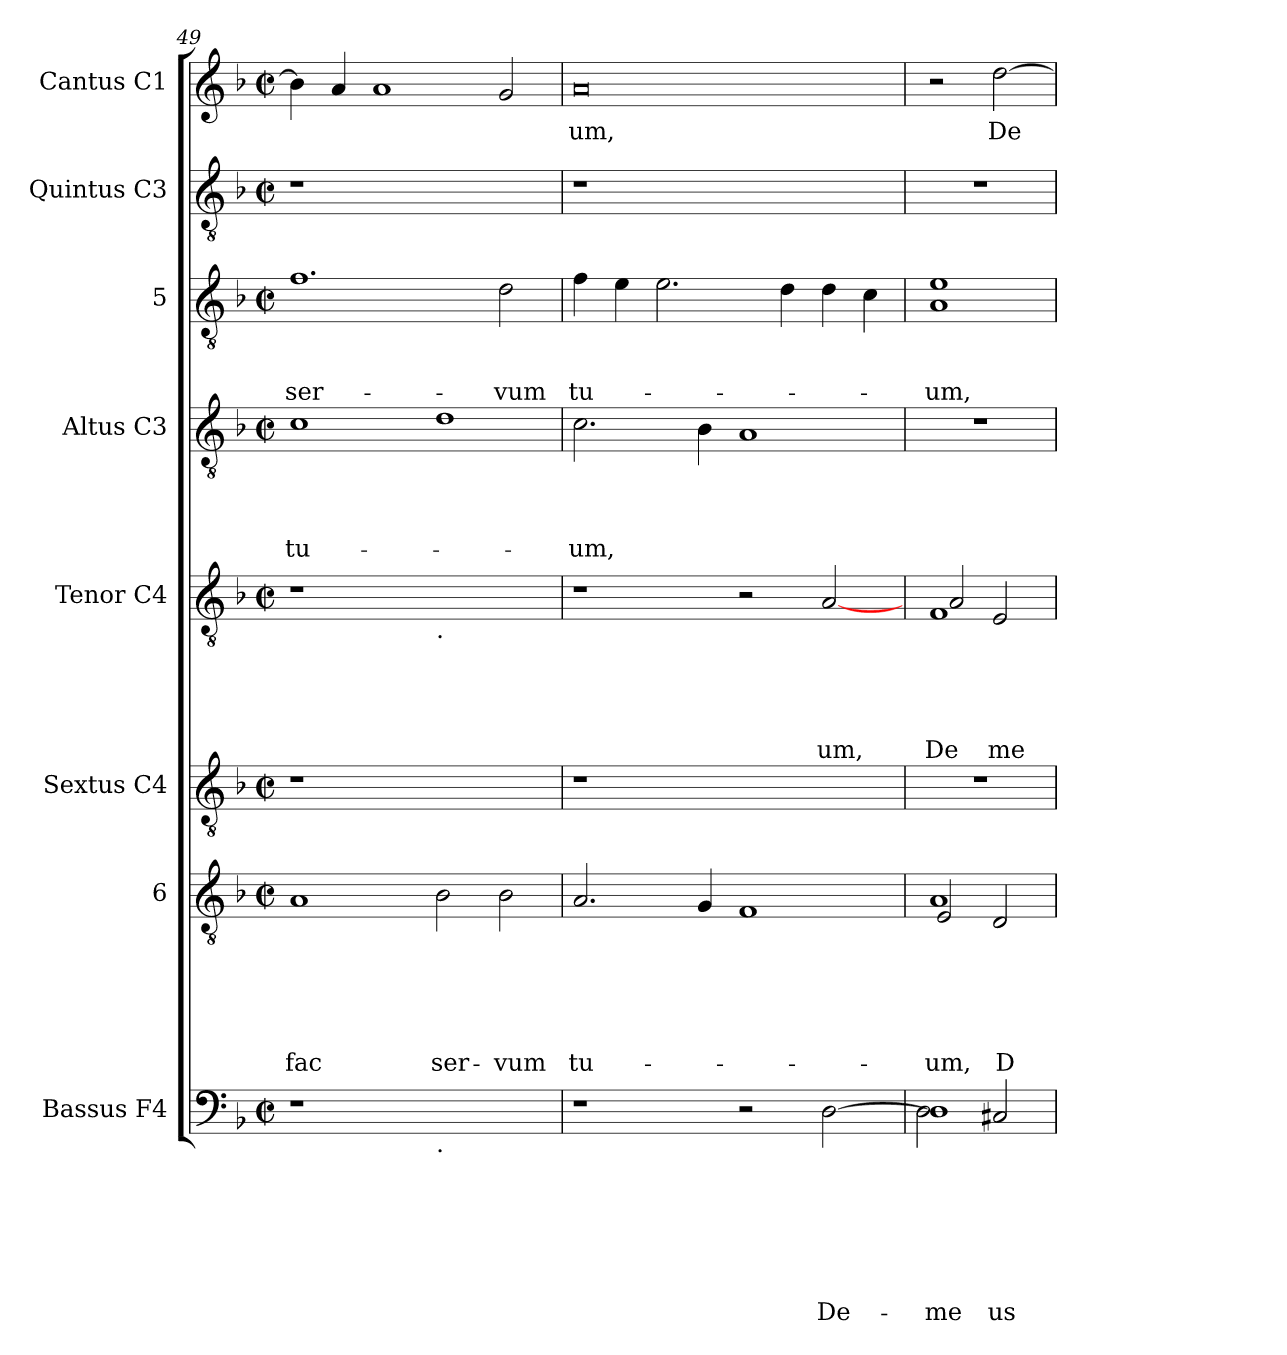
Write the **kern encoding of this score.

**kern	**text	**text	**text	**text	**text	**text	**text	**kern	**text	**text	**text	**text	**text	**text	**kern	**kern	**text	**text	**text	**text	**text	**kern	**text	**text	**text	**text	**kern	**text	**text	**text	**kern	**kern	**text
*part8	*part8	*part8	*part8	*part8	*part8	*part8	*part8	*part7	*part7	*part7	*part7	*part7	*part7	*part7	*part6	*part5	*part5	*part5	*part5	*part5	*part5	*part4	*part4	*part4	*part4	*part4	*part3	*part3	*part3	*part3	*part2	*part1	*part1
*staff8	*staff8	*staff8	*staff8	*staff8	*staff8	*staff8	*staff8	*staff7	*staff7	*staff7	*staff7	*staff7	*staff7	*staff7	*staff6	*staff5	*staff5	*staff5	*staff5	*staff5	*staff5	*staff4	*staff4	*staff4	*staff4	*staff4	*staff3	*staff3	*staff3	*staff3	*staff2	*staff1	*staff1
*I"Bassus F4	*	*	*	*	*	*	*	*I"6	*	*	*	*	*	*	*I"Sextus C4	*I"Tenor C4	*	*	*	*	*	*I"Altus C3	*	*	*	*	*I"5	*	*	*	*I"Quintus C3	*I"Cantus C1	*
*I'B	*	*	*	*	*	*	*	*	*	*	*	*	*	*	*	*I'T	*	*	*	*	*	*I'A	*	*	*	*	*	*	*	*	*	*I'C	*
!!LO:PB:g=z
*clefF4	*	*	*	*	*	*	*	*clefGv2	*	*	*	*	*	*	*clefGv2	*clefGv2	*	*	*	*	*	*clefGv2	*	*	*	*	*clefGv2	*	*	*	*clefGv2	*clefG2	*
*k[b-]	*	*	*	*	*	*	*	*k[b-]	*	*	*	*	*	*	*k[b-]	*k[b-]	*	*	*	*	*	*k[b-]	*	*	*	*	*k[b-]	*	*	*	*k[b-]	*k[b-]	*
*F:	*	*	*	*	*	*	*	*F:	*	*	*	*	*	*	*F:	*F:	*	*	*	*	*	*F:	*	*	*	*	*F:	*	*	*	*F:	*F:	*
*M2/2	*	*	*	*	*	*	*	*M2/2	*	*	*	*	*	*	*M2/2	*M2/2	*	*	*	*	*	*M2/2	*	*	*	*	*M2/2	*	*	*	*M2/2	*M2/2	*
*met(c|)	*	*	*	*	*	*	*	*met(c|)	*	*	*	*	*	*	*met(c|)	*met(c|)	*	*	*	*	*	*met(c|)	*	*	*	*	*met(c|)	*	*	*	*met(c|)	*met(c|)	*
=49	=49	=49	=49	=49	=49	=49	=49	=49	=49	=49	=49	=49	=49	=49	=49	=49	=49	=49	=49	=49	=49	=49	=49	=49	=49	=49	=49	=49	=49	=49	=49	=49	=49
!	!	!	!	!	!	!	!	!	!	!	!	!	!	!LO:LY:b	!	!	!	!	!	!	!	!	!	!	!	!LO:LY:b	!	!	!	!LO:LY:b	!	!	!
1r	.	.	.	.	.	.	.	1A	.	.	.	.	.	fac	1r	1r	.	.	.	.	.	1c	.	.	.	tu-	1.f	.	.	ser-	1r	4b-\]	.
.	.	.	.	.	.	.	.	.	.	.	.	.	.	.	.	.	.	.	.	.	.	.	.	.	.	.	.	.	.	.	.	4a/	.
.	.	.	.	.	.	.	.	.	.	.	.	.	.	.	.	.	.	.	.	.	.	.	.	.	.	.	.	.	.	.	.	1a	.
!	!	!	!	!	!	!	!	!	!	!	!	!	!	!	!	!LO:TX:b:t=.	!	!	!	!	!	!	!	!	!	!	!	!	!	!	!	!	!
!LO:TX:b:t=.	!	!	!	!	!	!	!	!	!	!	!	!	!	!	!	!	!	!	!	!	!	!	!	!	!	!	!	!	!	!	!	!	!
!	!	!	!	!	!	!	!	!	!	!	!	!	!	!LO:LY:b	!	!	!	!	!	!	!	!	!	!	!	!	!	!	!	!	!	!	!
1ryy	.	.	.	.	.	.	.	2B-\	.	.	.	.	.	ser-	1ryy	1ryy	.	.	.	.	.	1d	.	.	.	.	.	.	.	.	1ryy	.	.
!	!	!	!	!	!	!	!	!	!	!	!	!	!	!LO:LY:b	!	!	!	!	!	!	!	!	!	!	!	!	!	!	!	!LO:LY:b	!	!	!
.	.	.	.	.	.	.	.	2B-\	.	.	.	.	.	-vum	.	.	.	.	.	.	.	.	.	.	.	.	2d\	.	.	-vum	.	2g/	.
=50	=50	=50	=50	=50	=50	=50	=50	=50	=50	=50	=50	=50	=50	=50	=50	=50	=50	=50	=50	=50	=50	=50	=50	=50	=50	=50	=50	=50	=50	=50	=50	=50	=50
!	!	!	!	!	!	!	!	!	!	!	!	!	!	!LO:LY:b	!	!	!	!	!	!	!	!	!	!	!	!LO:LY:b	!	!	!	!LO:LY:b	!	!	!LO:LY:b
1r	.	.	.	.	.	.	.	2.A/	.	.	.	.	.	tu-	1r	1r	.	.	.	.	.	2.c\	.	.	.	-um,	4f\	.	.	tu-	1r	0a	-um,
.	.	.	.	.	.	.	.	.	.	.	.	.	.	.	.	.	.	.	.	.	.	.	.	.	.	.	4e\	.	.	.	.	.	.
.	.	.	.	.	.	.	.	.	.	.	.	.	.	.	.	.	.	.	.	.	.	.	.	.	.	.	2.e\	.	.	.	.	.	.
.	.	.	.	.	.	.	.	4G/	.	.	.	.	.	.	.	.	.	.	.	.	.	4B-\	.	.	.	.	.	.	.	.	.	.	.
2r	.	.	.	.	.	.	.	1F	.	.	.	.	.	.	1ryy	2r	.	.	.	.	.	1A	.	.	.	.	.	.	.	.	1ryy	.	.
.	.	.	.	.	.	.	.	.	.	.	.	.	.	.	.	.	.	.	.	.	.	.	.	.	.	.	4d\	.	.	.	.	.	.
!	!	!	!	!	!	!	!LO:LY:b	!	!	!	!	!	!	!	!	!	!	!	!	!	!LO:LY:b	!	!	!	!	!	!	!	!	!	!	!	!
[>2D\	.	.	.	.	.	.	De-	.	.	.	.	.	.	.	.	[<2A/	.	.	.	.	-um,	.	.	.	.	.	4d\	.	.	.	.	.	.
.	.	.	.	.	.	.	.	.	.	.	.	.	.	.	.	.	.	.	.	.	.	.	.	.	.	.	4c\	.	.	.	.	.	.
=51	=51	=51	=51	=51	=51	=51	=51	=51	=51	=51	=51	=51	=51	=51	=51	=51	=51	=51	=51	=51	=51	=51	=51	=51	=51	=51	=51	=51	=51	=51	=51	=51	=51
*^	*	*	*	*	*	*	*	*	*	*	*	*	*	*	*	*	*	*	*	*	*	*	*	*	*	*	*	*	*	*	*	*	*
!	!	!	!	!	!	!	!	!LO:LY:b	!	!	!	!	!	!	!LO:LY:b	!	!	!	!	!	!	!LO:LY:b	!	!	!	!	!	!	!	!	!LO:LY:b	!	!	!
*	*	*	*	*	*	*	*	*	*^	*	*	*	*	*	*	*	*^	*	*	*	*	*	*	*	*	*	*	*	*	*	*	*	*	*
1D]	2D\	.	.	.	.	.	.	-me-	1A	2E/	.	.	.	.	.	-um,	1r	1F	2A/	.	.	.	.	De-	1r	.	.	.	.	1A 1e	.	.	-um,	1r	2r	.
!	!	!	!	!	!	!	!	!LO:LY:b	!	!	!	!	!	!	!	!LO:LY:b	!	!	!	!	!	!	!	!LO:LY:b	!	!	!	!	!	!	!	!	!	!	!	!LO:LY:b
.	2C#X/	.	.	.	.	.	.	-us	.	2D/	.	.	.	.	.	D	.	.	2E/	.	.	.	.	-me-	.	.	.	.	.	.	.	.	.	.	[>2dd\	De-
*v	*v	*	*	*	*	*	*	*	*	*	*	*	*	*	*	*	*	*v	*v	*	*	*	*	*	*	*	*	*	*	*	*	*	*	*	*	*
*	*	*	*	*	*	*	*	*v	*v	*	*	*	*	*	*	*	*	*	*	*	*	*	*	*	*	*	*	*	*	*	*	*	*	*
=	=	=	=	=	=	=	=	=	=	=	=	=	=	=	=	=	=	=	=	=	=	=	=	=	=	=	=	=	=	=	=	=	=
*-	*-	*-	*-	*-	*-	*-	*-	*-	*-	*-	*-	*-	*-	*-	*-	*-	*-	*-	*-	*-	*-	*-	*-	*-	*-	*-	*-	*-	*-	*-	*-	*-	*-
